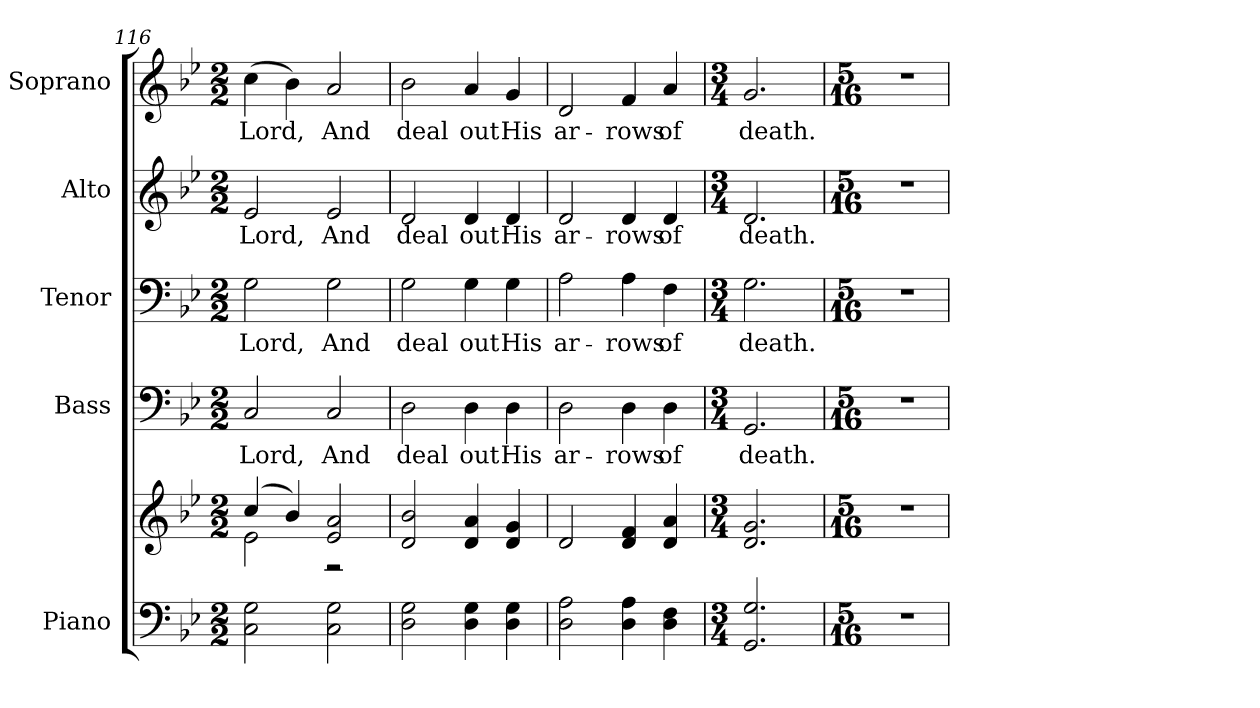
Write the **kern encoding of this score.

**kern	**kern	**kern	**text	**kern	**text	**kern	**text	**kern	**text
*part5	*part5	*part4	*part4	*part3	*part3	*part2	*part2	*part1	*part1
*staff6	*staff5	*staff4	*staff4	*staff3	*staff3	*staff2	*staff2	*staff1	*staff1
*I"Piano	*	*I"Bass	*	*I"Tenor	*	*I"Alto	*	*I"Soprano	*
*I'Pno.	*	*I'B.	*	*I'T.	*	*I'A.	*	*I'S.	*
*clefF4	*clefG2	*clefF4	*	*clefF4	*	*clefG2	*	*clefG2	*
*k[b-e-]	*k[b-e-]	*k[b-e-]	*	*k[b-e-]	*	*k[b-e-]	*	*k[b-e-]	*
*B-:	*B-:	*B-:	*	*B-:	*	*B-:	*	*B-:	*
*M2/2	*M2/2	*M2/2	*	*M2/2	*	*M2/2	*	*M2/2	*
=116	=116	=116	=116	=116	=116	=116	=116	=116	=116
*	*^	*	*	*	*	*	*	*	*
!	!	!	!	!LO:LY:b:color=#000000	!	!	!	!	!	!
!	!	!	!	!	!	!LO:LY:b:color=#000000	!	!	!	!
!	!	!	!	!	!	!	!	!LO:LY:b:color=#000000	!	!
!	!	!	!	!	!	!	!	!	!	!LO:LY:b:color=#000000
2Ci\ 2Gi	(4cci/	2e-i\	2Ci/	Lord,	2Gi\	Lord,	2e-i/	Lord,	(4cci\	Lord,
.	4b-i/)	.	.	.	.	.	.	.	4b-i\)	.
!	!	!	!	!LO:LY:b:color=#000000	!	!	!	!	!	!
!	!	!	!	!	!	!LO:LY:b:color=#000000	!	!	!	!
!	!	!	!	!	!	!	!	!LO:LY:b:color=#000000	!	!
!	!	!	!	!	!	!	!	!	!	!LO:LY:b:color=#000000
2Ci\ 2Gi	2e-i/ 2ai	2r	2Ci/	And	2Gi\	And	2e-i/	And	2ai/	And
*	*v	*v	*	*	*	*	*	*	*	*
!!LO:LB:g=z
=117	=117	=117	=117	=117	=117	=117	=117	=117	=117
*	*^	*	*	*	*	*	*	*	*
!	!	!	!	!LO:LY:b:color=#000000	!	!	!	!	!	!
*	*v	*v	*	*	*	*	*	*	*	*
*	*^	*	*	*	*	*	*	*	*
!	!	!	!	!	!	!LO:LY:b:color=#000000	!	!	!	!
*	*v	*v	*	*	*	*	*	*	*	*
*	*^	*	*	*	*	*	*	*	*
!	!	!	!	!	!	!	!	!LO:LY:b:color=#000000	!	!
*	*v	*v	*	*	*	*	*	*	*	*
*	*^	*	*	*	*	*	*	*	*
!	!	!	!	!	!	!	!	!	!	!LO:LY:b:color=#000000
*	*v	*v	*	*	*	*	*	*	*	*
2Di\ 2Gi	2di/ 2b-i	2Di\	deal	2Gi\	deal	2di/	deal	2b-i\	deal
!	!	!	!LO:LY:b:color=#000000	!	!	!	!	!	!
!	!	!	!	!	!LO:LY:b:color=#000000	!	!	!	!
!	!	!	!	!	!	!	!LO:LY:b:color=#000000	!	!
!	!	!	!	!	!	!	!	!	!LO:LY:b:color=#000000
4Di\ 4Gi	4di/ 4ai	4Di\	out	4Gi\	out	4di/	out	4ai/	out
!	!	!	!LO:LY:b:color=#000000	!	!	!	!	!	!
!	!	!	!	!	!LO:LY:b:color=#000000	!	!	!	!
!	!	!	!	!	!	!	!LO:LY:b:color=#000000	!	!
!	!	!	!	!	!	!	!	!	!LO:LY:b:color=#000000
4Di\ 4Gi	4di/ 4gi	4Di\	His	4Gi\	His	4di/	His	4gi/	His
=118	=118	=118	=118	=118	=118	=118	=118	=118	=118
!	!	!	!LO:LY:b:color=#000000	!	!	!	!	!	!
!	!	!	!	!	!LO:LY:b:color=#000000	!	!	!	!
!	!	!	!	!	!	!	!LO:LY:b:color=#000000	!	!
!	!	!	!	!	!	!	!	!	!LO:LY:b:color=#000000
2Di\ 2Ai	2di/	2Di\	ar-	2Ai\	ar-	2di/	ar-	2di/	ar-
!	!	!	!LO:LY:b:color=#000000	!	!	!	!	!	!
!	!	!	!	!	!LO:LY:b:color=#000000	!	!	!	!
!	!	!	!	!	!	!	!LO:LY:b:color=#000000	!	!
!	!	!	!	!	!	!	!	!	!LO:LY:b:color=#000000
4Di\ 4Ai	4di/ 4fi	4Di\	-rows	4Ai\	-rows	4di/	-rows	4fi/	-rows
!	!	!	!LO:LY:b:color=#000000	!	!	!	!	!	!
!	!	!	!	!	!LO:LY:b:color=#000000	!	!	!	!
!	!	!	!	!	!	!	!LO:LY:b:color=#000000	!	!
!	!	!	!	!	!	!	!	!	!LO:LY:b:color=#000000
4Di\ 4Fi	4di/ 4ai	4Di\	of	4Fi\	of	4di/	of	4ai/	of
!!LO:PB:g=z
=119	=119	=119	=119	=119	=119	=119	=119	=119	=119
*M3/4	*M3/4	*M3/4	*	*M3/4	*	*M3/4	*	*M3/4	*
!	!	!	!LO:LY:b:color=#000000	!	!	!	!	!	!
!	!	!	!	!	!LO:LY:b:color=#000000	!	!	!	!
!	!	!	!	!	!	!	!LO:LY:b:color=#000000	!	!
!	!	!	!	!	!	!	!	!	!LO:LY:b:color=#000000
2.GGi/ 2.Gi	2.di/ 2.gi	2.GGi/	death.	2.Gi\	death.	2.di/	death.	2.gi/	death.
=120	=120	=120	=120	=120	=120	=120	=120	=120	=120
*M5/16	*M5/16	*M5/16	*	*M5/16	*	*M5/16	*	*M5/16	*
!LO:N:vis=1	!LO:N:vis=1	!LO:N:vis=1	!	!LO:N:vis=1	!	!LO:N:vis=1	!	!LO:N:vis=1	!
16%5r	16%5r	16%5r	.	16%5r	.	16%5r	.	16%5r	.
=	=	=	=	=	=	=	=	=	=
*-	*-	*-	*-	*-	*-	*-	*-	*-	*-
